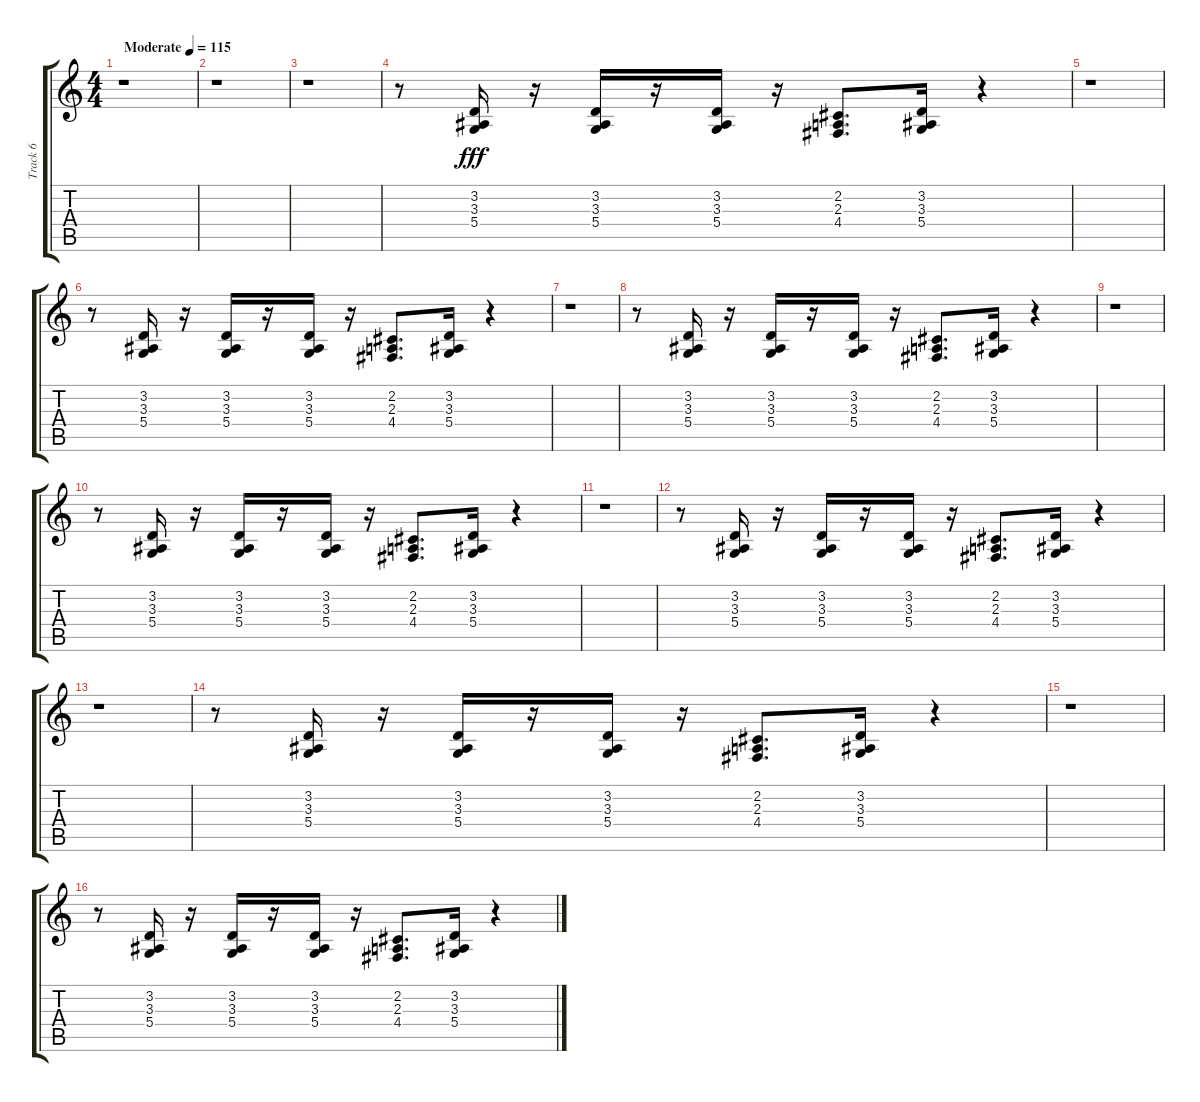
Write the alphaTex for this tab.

\track ("Track 6" "Track 6") {instrument tremolostrings}
\staff {score tabs}
\tuning (E4 B3 G3 D3 A2 E2) {hide}
\ts (4 4)
\tempo (115 "Moderate")
\clef g2
\ks c
r.1{dy fff instrument tremolostrings} |
r.1 |
r.1 |
r.8 (3.2 3.3 5.4).16 r.16 (3.2 3.3 5.4).16 r.16 (3.2 3.3 5.4).16 r.16 (2.2 2.3 4.4).8{d} (3.2 3.3 5.4).16 r.4 |
r.1 |
r.8 (3.2 3.3 5.4).16 r.16 (3.2 3.3 5.4).16 r.16 (3.2 3.3 5.4).16 r.16 (2.2 2.3 4.4).8{d} (3.2 3.3 5.4).16 r.4 |
r.1 |
r.8 (3.2 3.3 5.4).16 r.16 (3.2 3.3 5.4).16 r.16 (3.2 3.3 5.4).16 r.16 (2.2 2.3 4.4).8{d} (3.2 3.3 5.4).16 r.4 |
r.1 |
r.8 (3.2 3.3 5.4).16 r.16 (3.2 3.3 5.4).16 r.16 (3.2 3.3 5.4).16 r.16 (2.2 2.3 4.4).8{d} (3.2 3.3 5.4).16 r.4 |
r.1 |
r.8 (3.2 3.3 5.4).16 r.16 (3.2 3.3 5.4).16 r.16 (3.2 3.3 5.4).16 r.16 (2.2 2.3 4.4).8{d} (3.2 3.3 5.4).16 r.4 |
r.1 |
r.8 (3.2 3.3 5.4).16 r.16 (3.2 3.3 5.4).16 r.16 (3.2 3.3 5.4).16 r.16 (2.2 2.3 4.4).8{d} (3.2 3.3 5.4).16 r.4 |
r.1 |
r.8 (3.2 3.3 5.4).16 r.16 (3.2 3.3 5.4).16 r.16 (3.2 3.3 5.4).16 r.16 (2.2 2.3 4.4).8{d} (3.2 3.3 5.4).16 r.4
